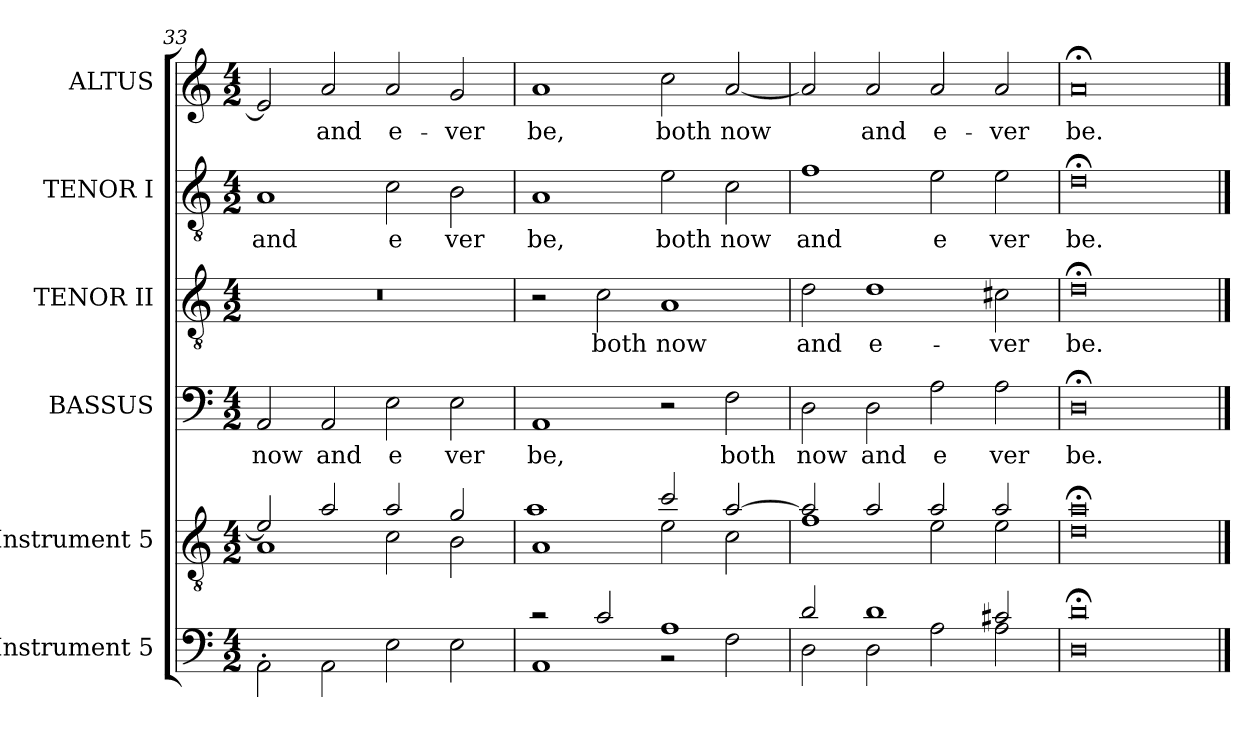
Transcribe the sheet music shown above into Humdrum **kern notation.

**kern	**kern	**kern	**text	**kern	**text	**kern	**text	**kern	**text
*part6	*part5	*part4	*part4	*part3	*part3	*part2	*part2	*part1	*part1
*staff6	*staff5	*staff4	*staff4	*staff3	*staff3	*staff2	*staff2	*staff1	*staff1
*I"Instrument 5	*I"Instrument 5	*I"BASSUS	*	*I"TENOR II	*	*I"TENOR I	*	*I"ALTUS	*
*clefF4	*clefGv2	*clefF4	*	*clefGv2	*	*clefGv2	*	*clefG2	*
*k[]	*k[]	*k[]	*	*k[]	*	*k[]	*	*k[]	*
*C:	*C:	*C:	*	*C:	*	*C:	*	*C:	*
*M4/2	*M4/2	*M4/2	*	*M4/2	*	*M4/2	*	*M4/2	*
=33	=33	=33	=33	=33	=33	=33	=33	=33	=33
*	*^	*	*	*	*	*	*	*	*
!	!	!	!	!LO:LY:b:cj	!	!	!	!LO:LY:b:cj	!	!LO:LY:b:cj
2AA'>\	2e/]	1A	2AA/	now	0r	.	1A	and	2e/]	.
!	!	!	!	!LO:LY:b:cj	!	!	!	!	!	!LO:LY:b:cj
2AA\	2a/	.	2AA/	and	.	.	.	.	2a/	and
!	!	!	!	!LO:LY:b:cj	!	!	!	!LO:LY:b:cj	!	!LO:LY:b:cj
2E\	2a/	2c\	2E\	e	.	.	2c\	e	2a/	e-
!	!	!	!	!LO:LY:b:cj	!	!	!	!LO:LY:b:cj	!	!LO:LY:b:cj
2E\	2g/	2B\	2E\	ver	.	.	2B\	ver	2g/	-ver
=34	=34	=34	=34	=34	=34	=34	=34	=34	=34	=34
*^	*	*	*	*	*	*	*	*	*	*
!	!	!	!	!	!LO:LY:b:cj	!	!	!	!LO:LY:b:cj	!	!LO:LY:b:cj
2r	1AA	1A	1a	1AA	be,	2r	.	1A	be,	1a	be,
!	!	!	!	!	!	!	!LO:LY:b:cj	!	!	!	!
2c/	.	.	.	.	.	2c\	both	.	.	.	.
!	!	!	!	!	!	!	!LO:LY:b:cj	!	!LO:LY:b:cj	!	!LO:LY:b:cj
1A	2r	2cc/	2e\	2r	.	1A	now	2e\	both	2cc\	both
!	!	!	!	!	!LO:LY:b:cj	!	!	!	!LO:LY:b:cj	!	!LO:LY:b:cj
.	2F\	[>2a/	2c\	2F\	both	.	.	2c\	now	[<2a/	now
=35	=35	=35	=35	=35	=35	=35	=35	=35	=35	=35	=35
!	!	!	!	!	!LO:LY:b:cj	!	!LO:LY:b:cj	!	!LO:LY:b:cj	!	!LO:LY:b:cj
2d/	2D\	2a/]	1f	2D\	now	2d\	and	1f	and	2a/]	.
!	!	!	!	!	!LO:LY:b:cj	!	!LO:LY:b:cj	!	!	!	!LO:LY:b:cj
1d	2D\	2a/	.	2D\	and	1d	e-	.	.	2a/	and
!	!	!	!	!	!LO:LY:b:cj	!	!	!	!LO:LY:b:cj	!	!LO:LY:b:cj
.	2A\	2a/	2e\	2A\	e	.	.	2e\	e	2a/	e-
!	!	!	!	!	!LO:LY:b:cj	!	!LO:LY:b:cj	!	!LO:LY:b:cj	!	!LO:LY:b:cj
2c#X/	2A\	2a/	2e\	2A\	ver	2c#X\	-ver	2e\	ver	2a/	-ver
=36	=36	=36	=36	=36	=36	=36	=36	=36	=36	=36	=36
!	!	!	!	!	!LO:LY:b:cj	!	!LO:LY:b:cj	!	!LO:LY:b:cj	!	!LO:LY:b:cj
*v	*v	*	*	*	*	*	*	*	*	*	*
*	*v	*v	*	*	*	*	*	*	*	*
0d;< 0D;<	0d;< 0a;<	0D;<	be.	0d;<	be.	0d;<	be.	0a;<	be.
==	==	==	==	==	==	==	==	==	==
*-	*-	*-	*-	*-	*-	*-	*-	*-	*-
